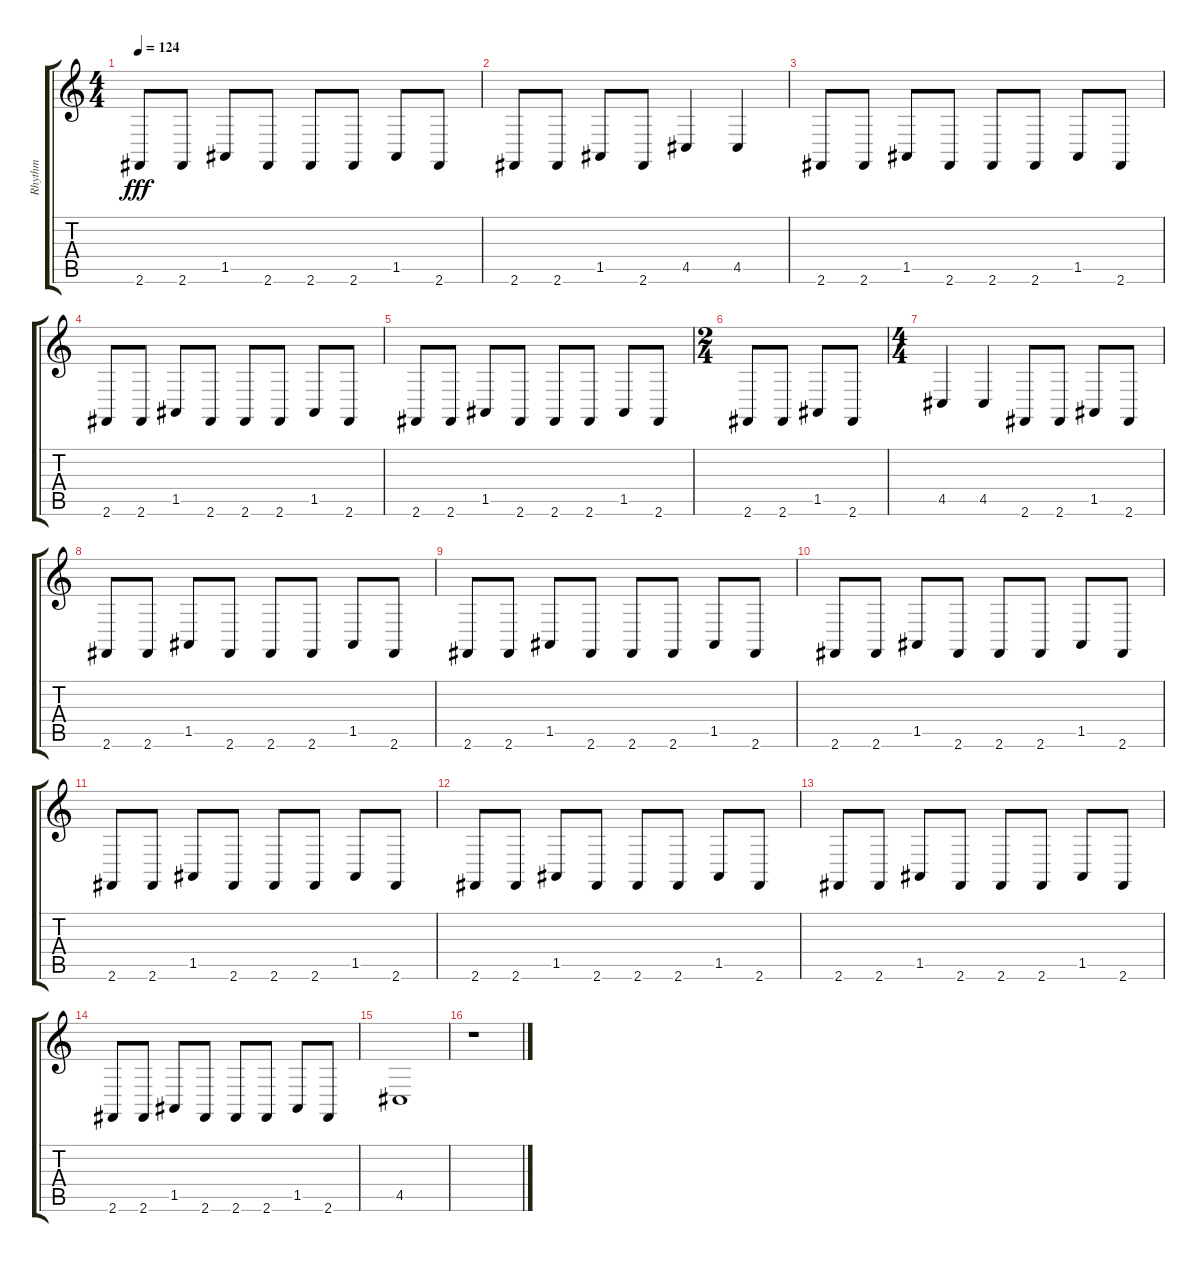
\track ("Rhythm" "Rhythm") {instrument acousticgrandpiano}
\staff {score tabs}
\tuning (E4 B3 G3 D3 A2 E2) {hide}
\ts (4 4)
\tempo 124
\clef g2
\ks c
2.6.8{dy fff} 2.6.8 1.5.8 2.6.8 2.6.8 2.6.8 1.5.8 2.6.8 |
2.6.8 2.6.8 1.5.8 2.6.8 4.5.4 4.5.4 |
2.6.8 2.6.8 1.5.8 2.6.8 2.6.8 2.6.8 1.5.8 2.6.8 |
2.6.8 2.6.8 1.5.8 2.6.8 2.6.8 2.6.8 1.5.8 2.6.8 |
2.6.8 2.6.8 1.5.8 2.6.8 2.6.8 2.6.8 1.5.8 2.6.8 |
\ts (2 4)
2.6.8 2.6.8 1.5.8 2.6.8 |
\ts (4 4)
4.5.4 4.5.4 2.6.8 2.6.8 1.5.8 2.6.8 |
2.6.8 2.6.8 1.5.8 2.6.8 2.6.8 2.6.8 1.5.8 2.6.8 |
2.6.8 2.6.8 1.5.8 2.6.8 2.6.8 2.6.8 1.5.8 2.6.8 |
2.6.8 2.6.8 1.5.8 2.6.8 2.6.8 2.6.8 1.5.8 2.6.8 |
2.6.8 2.6.8 1.5.8 2.6.8 2.6.8 2.6.8 1.5.8 2.6.8 |
2.6.8 2.6.8 1.5.8 2.6.8 2.6.8 2.6.8 1.5.8 2.6.8 |
2.6.8 2.6.8 1.5.8 2.6.8 2.6.8 2.6.8 1.5.8 2.6.8 |
2.6.8 2.6.8 1.5.8 2.6.8 2.6.8 2.6.8 1.5.8 2.6.8 |
4.5.1 |
r.1
